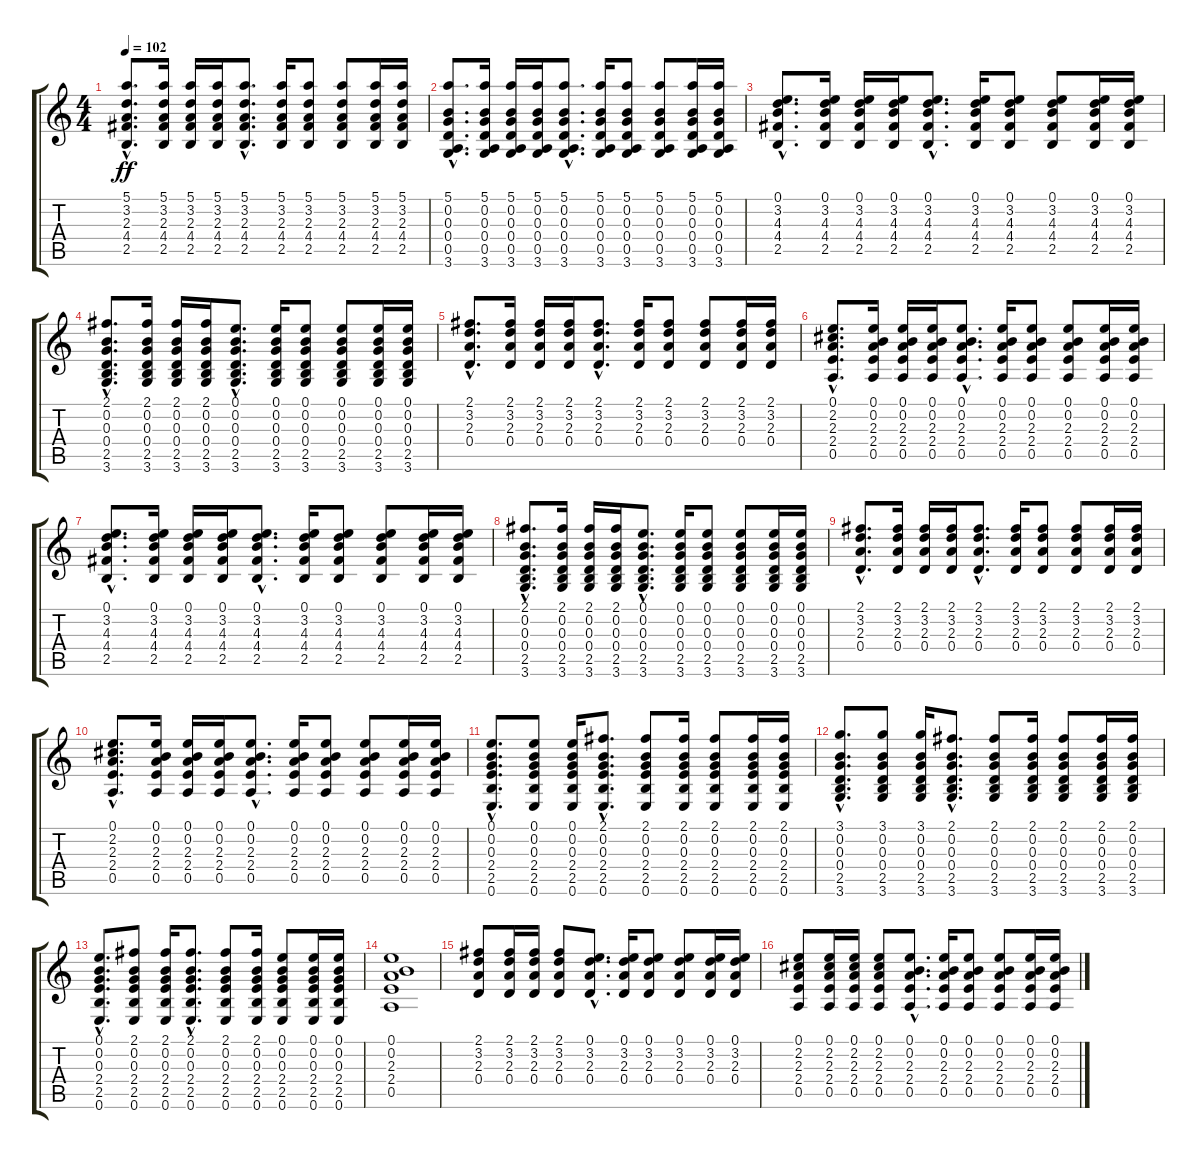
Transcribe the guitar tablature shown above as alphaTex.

\track "" {instrument acousticguitarsteel}
\staff {score tabs}
\tuning (E4 B3 G3 D3 A2 E2) {hide}
\ts (4 4)
\tempo 102
\clef g2
\ks c
(5.1{hac} 3.2{hac} 2.3{hac} 4.4{hac} 2.5{hac}).8{d dy ff} (5.1 3.2 2.3 4.4 2.5).16 (5.1 3.2 2.3 4.4 2.5).16 (5.1 3.2 2.3 4.4 2.5).16 (5.1{hac} 3.2{hac} 2.3{hac} 4.4{hac} 2.5{hac}).8{d} (5.1 3.2 2.3 4.4 2.5).16 (5.1 3.2 2.3 4.4 2.5).8 (5.1 3.2 2.3 4.4 2.5).8 (5.1 3.2 2.3 4.4 2.5).16 (5.1 3.2 2.3 4.4 2.5).16 |
(5.1{hac} 0.2{hac} 0.3{hac} 0.4{hac} 0.5{hac} 3.6{hac}).8{d} (5.1 0.2 0.3 0.4 0.5 3.6).16 (5.1 0.2 0.3 0.4 0.5 3.6).16 (5.1 0.2 0.3 0.4 0.5 3.6).16 (5.1{hac} 0.2{hac} 0.3{hac} 0.4{hac} 0.5{hac} 3.6{hac}).8{d} (5.1 0.2 0.3 0.4 0.5 3.6).16 (5.1 0.2 0.3 0.4 0.5 3.6).8 (5.1 0.2 0.3 0.4 0.5 3.6).8 (5.1 0.2 0.3 0.4 0.5 3.6).16 (5.1 0.2 0.3 0.4 0.5 3.6).16 |
(0.1{hac} 3.2{hac} 4.3{hac} 4.4{hac} 2.5{hac}).8{d} (0.1 3.2 4.3 4.4 2.5).16 (0.1 3.2 4.3 4.4 2.5).16 (0.1 3.2 4.3 4.4 2.5).16 (0.1{hac} 3.2{hac} 4.3{hac} 4.4{hac} 2.5{hac}).8{d} (0.1 3.2 4.3 4.4 2.5).16 (0.1 3.2 4.3 4.4 2.5).8 (0.1 3.2 4.3 4.4 2.5).8 (0.1 3.2 4.3 4.4 2.5).16 (0.1 3.2 4.3 4.4 2.5).16 |
(2.1{hac} 0.2{hac} 0.3{hac} 0.4{hac} 2.5{hac} 3.6{hac}).8{d} (2.1 0.2 0.3 0.4 2.5 3.6).16 (2.1 0.2 0.3 0.4 2.5 3.6).16 (2.1 0.2 0.3 0.4 2.5 3.6).16 (0.1{hac} 0.2{hac} 0.3{hac} 0.4{hac} 2.5{hac} 3.6{hac}).8{d} (0.1 0.2 0.3 0.4 2.5 3.6).16 (0.1 0.2 0.3 0.4 2.5 3.6).8 (0.1 0.2 0.3 0.4 2.5 3.6).8 (0.1 0.2 0.3 0.4 2.5 3.6).16 (0.1 0.2 0.3 0.4 2.5 3.6).16 |
(2.1{hac} 3.2{hac} 2.3{hac} 0.4{hac}).8{d} (2.1 3.2 2.3 0.4).16 (2.1 3.2 2.3 0.4).16 (2.1 3.2 2.3 0.4).16 (2.1{hac} 3.2{hac} 2.3{hac} 0.4{hac}).8{d} (2.1 3.2 2.3 0.4).16 (2.1 3.2 2.3 0.4).8 (2.1 3.2 2.3 0.4).8 (2.1 3.2 2.3 0.4).16 (2.1 3.2 2.3 0.4).16 |
(0.1{hac} 2.2{hac} 2.3{hac} 2.4{hac} 0.5{hac}).8{d} (0.1 0.2 2.3 2.4 0.5).16 (0.1 0.2 2.3 2.4 0.5).16 (0.1 0.2 2.3 2.4 0.5).16 (0.1{hac} 0.2{hac} 2.3{hac} 2.4{hac} 0.5{hac}).8{d} (0.1 0.2 2.3 2.4 0.5).16 (0.1 0.2 2.3 2.4 0.5).8 (0.1 0.2 2.3 2.4 0.5).8 (0.1 0.2 2.3 2.4 0.5).16 (0.1 0.2 2.3 2.4 0.5).16 |
(0.1{hac} 3.2{hac} 4.3{hac} 4.4{hac} 2.5{hac}).8{d} (0.1 3.2 4.3 4.4 2.5).16 (0.1 3.2 4.3 4.4 2.5).16 (0.1 3.2 4.3 4.4 2.5).16 (0.1{hac} 3.2{hac} 4.3{hac} 4.4{hac} 2.5{hac}).8{d} (0.1 3.2 4.3 4.4 2.5).16 (0.1 3.2 4.3 4.4 2.5).8 (0.1 3.2 4.3 4.4 2.5).8 (0.1 3.2 4.3 4.4 2.5).16 (0.1 3.2 4.3 4.4 2.5).16 |
(2.1{hac} 0.2{hac} 0.3{hac} 0.4{hac} 2.5{hac} 3.6{hac}).8{d} (2.1 0.2 0.3 0.4 2.5 3.6).16 (2.1 0.2 0.3 0.4 2.5 3.6).16 (2.1 0.2 0.3 0.4 2.5 3.6).16 (0.1{hac} 0.2{hac} 0.3{hac} 0.4{hac} 2.5{hac} 3.6{hac}).8{d} (0.1 0.2 0.3 0.4 2.5 3.6).16 (0.1 0.2 0.3 0.4 2.5 3.6).8 (0.1 0.2 0.3 0.4 2.5 3.6).8 (0.1 0.2 0.3 0.4 2.5 3.6).16 (0.1 0.2 0.3 0.4 2.5 3.6).16 |
(2.1{hac} 3.2{hac} 2.3{hac} 0.4{hac}).8{d} (2.1 3.2 2.3 0.4).16 (2.1 3.2 2.3 0.4).16 (2.1 3.2 2.3 0.4).16 (2.1{hac} 3.2{hac} 2.3{hac} 0.4{hac}).8{d} (2.1 3.2 2.3 0.4).16 (2.1 3.2 2.3 0.4).8 (2.1 3.2 2.3 0.4).8 (2.1 3.2 2.3 0.4).16 (2.1 3.2 2.3 0.4).16 |
(0.1{hac} 2.2{hac} 2.3{hac} 2.4{hac} 0.5{hac}).8{d} (0.1 0.2 2.3 2.4 0.5).16 (0.1 0.2 2.3 2.4 0.5).16 (0.1 0.2 2.3 2.4 0.5).16 (0.1{hac} 0.2{hac} 2.3{hac} 2.4{hac} 0.5{hac}).8{d} (0.1 0.2 2.3 2.4 0.5).16 (0.1 0.2 2.3 2.4 0.5).8 (0.1 0.2 2.3 2.4 0.5).8 (0.1 0.2 2.3 2.4 0.5).16 (0.1 0.2 2.3 2.4 0.5).16 |
(0.1{hac} 0.2{hac} 0.3{hac} 2.4{hac} 2.5{hac} 0.6{hac}).8{d} (0.1 0.2 0.3 2.4 2.5 0.6).8 (0.1 0.2 0.3 2.4 2.5 0.6).16 (2.1{hac} 0.2{hac} 0.3{hac} 2.4{hac} 2.5{hac} 0.6{hac}).8{d} (2.1 0.2 0.3 2.4 2.5 0.6).8 (2.1 0.2 0.3 2.4 2.5 0.6).16 (2.1 0.2 0.3 2.4 2.5 0.6).8 (2.1 0.2 0.3 2.4 2.5 0.6).16 (2.1 0.2 0.3 2.4 2.5 0.6).16 |
(3.1{hac} 0.2{hac} 0.3{hac} 0.4{hac} 2.5{hac} 3.6{hac}).8{d} (3.1 0.2 0.3 0.4 2.5 3.6).8 (3.1 0.2 0.3 0.4 2.5 3.6).16 (2.1{hac} 0.2{hac} 0.3{hac} 0.4{hac} 2.5{hac} 3.6{hac}).8{d} (2.1 0.2 0.3 0.4 2.5 3.6).8 (2.1 0.2 0.3 0.4 2.5 3.6).16 (2.1 0.2 0.3 0.4 2.5 3.6).8 (2.1 0.2 0.3 0.4 2.5 3.6).16 (2.1 0.2 0.3 0.4 2.5 3.6).16 |
(0.1{hac} 0.2{hac} 0.3{hac} 2.4{hac} 2.5{hac} 0.6{hac}).8{d} (2.1 0.2 0.3 2.4 2.5 0.6).8 (2.1 0.2 0.3 2.4 2.5 0.6).16 (2.1{hac} 0.2{hac} 0.3{hac} 2.4{hac} 2.5{hac} 0.6{hac}).8{d} (2.1 0.2 0.3 2.4 2.5 0.6).8 (2.1 0.2 0.3 2.4 2.5 0.6).16 (0.1 0.2 0.3 2.4 2.5 0.6).8 (0.1 0.2 0.3 2.4 2.5 0.6).16 (0.1 0.2 0.3 2.4 2.5 0.6).16 |
(0.1 0.2 2.3 2.4 0.5).1 |
(2.1 3.2 2.3 0.4).8 (2.1 3.2 2.3 0.4).16 (2.1 3.2 2.3 0.4).16 (2.1 3.2 2.3 0.4).8 (0.1{hac} 3.2{hac} 2.3{hac} 0.4{hac}).8{d} (0.1 3.2 2.3 0.4).16 (0.1 3.2 2.3 0.4).8 (0.1 3.2 2.3 0.4).8 (0.1 3.2 2.3 0.4).16 (0.1 3.2 2.3 0.4).16 |
(0.1 2.2 2.3 2.4 0.5).8 (0.1 2.2 2.3 2.4 0.5).16 (0.1 2.2 2.3 2.4 0.5).16 (0.1 2.2 2.3 2.4 0.5).8 (0.1{hac} 0.2{hac} 2.3{hac} 2.4{hac} 0.5{hac}).8{d} (0.1 0.2 2.3 2.4 0.5).16 (0.1 0.2 2.3 2.4 0.5).8 (0.1 0.2 2.3 2.4 0.5).8 (0.1 0.2 2.3 2.4 0.5).16 (0.1 0.2 2.3 2.4 0.5).16
